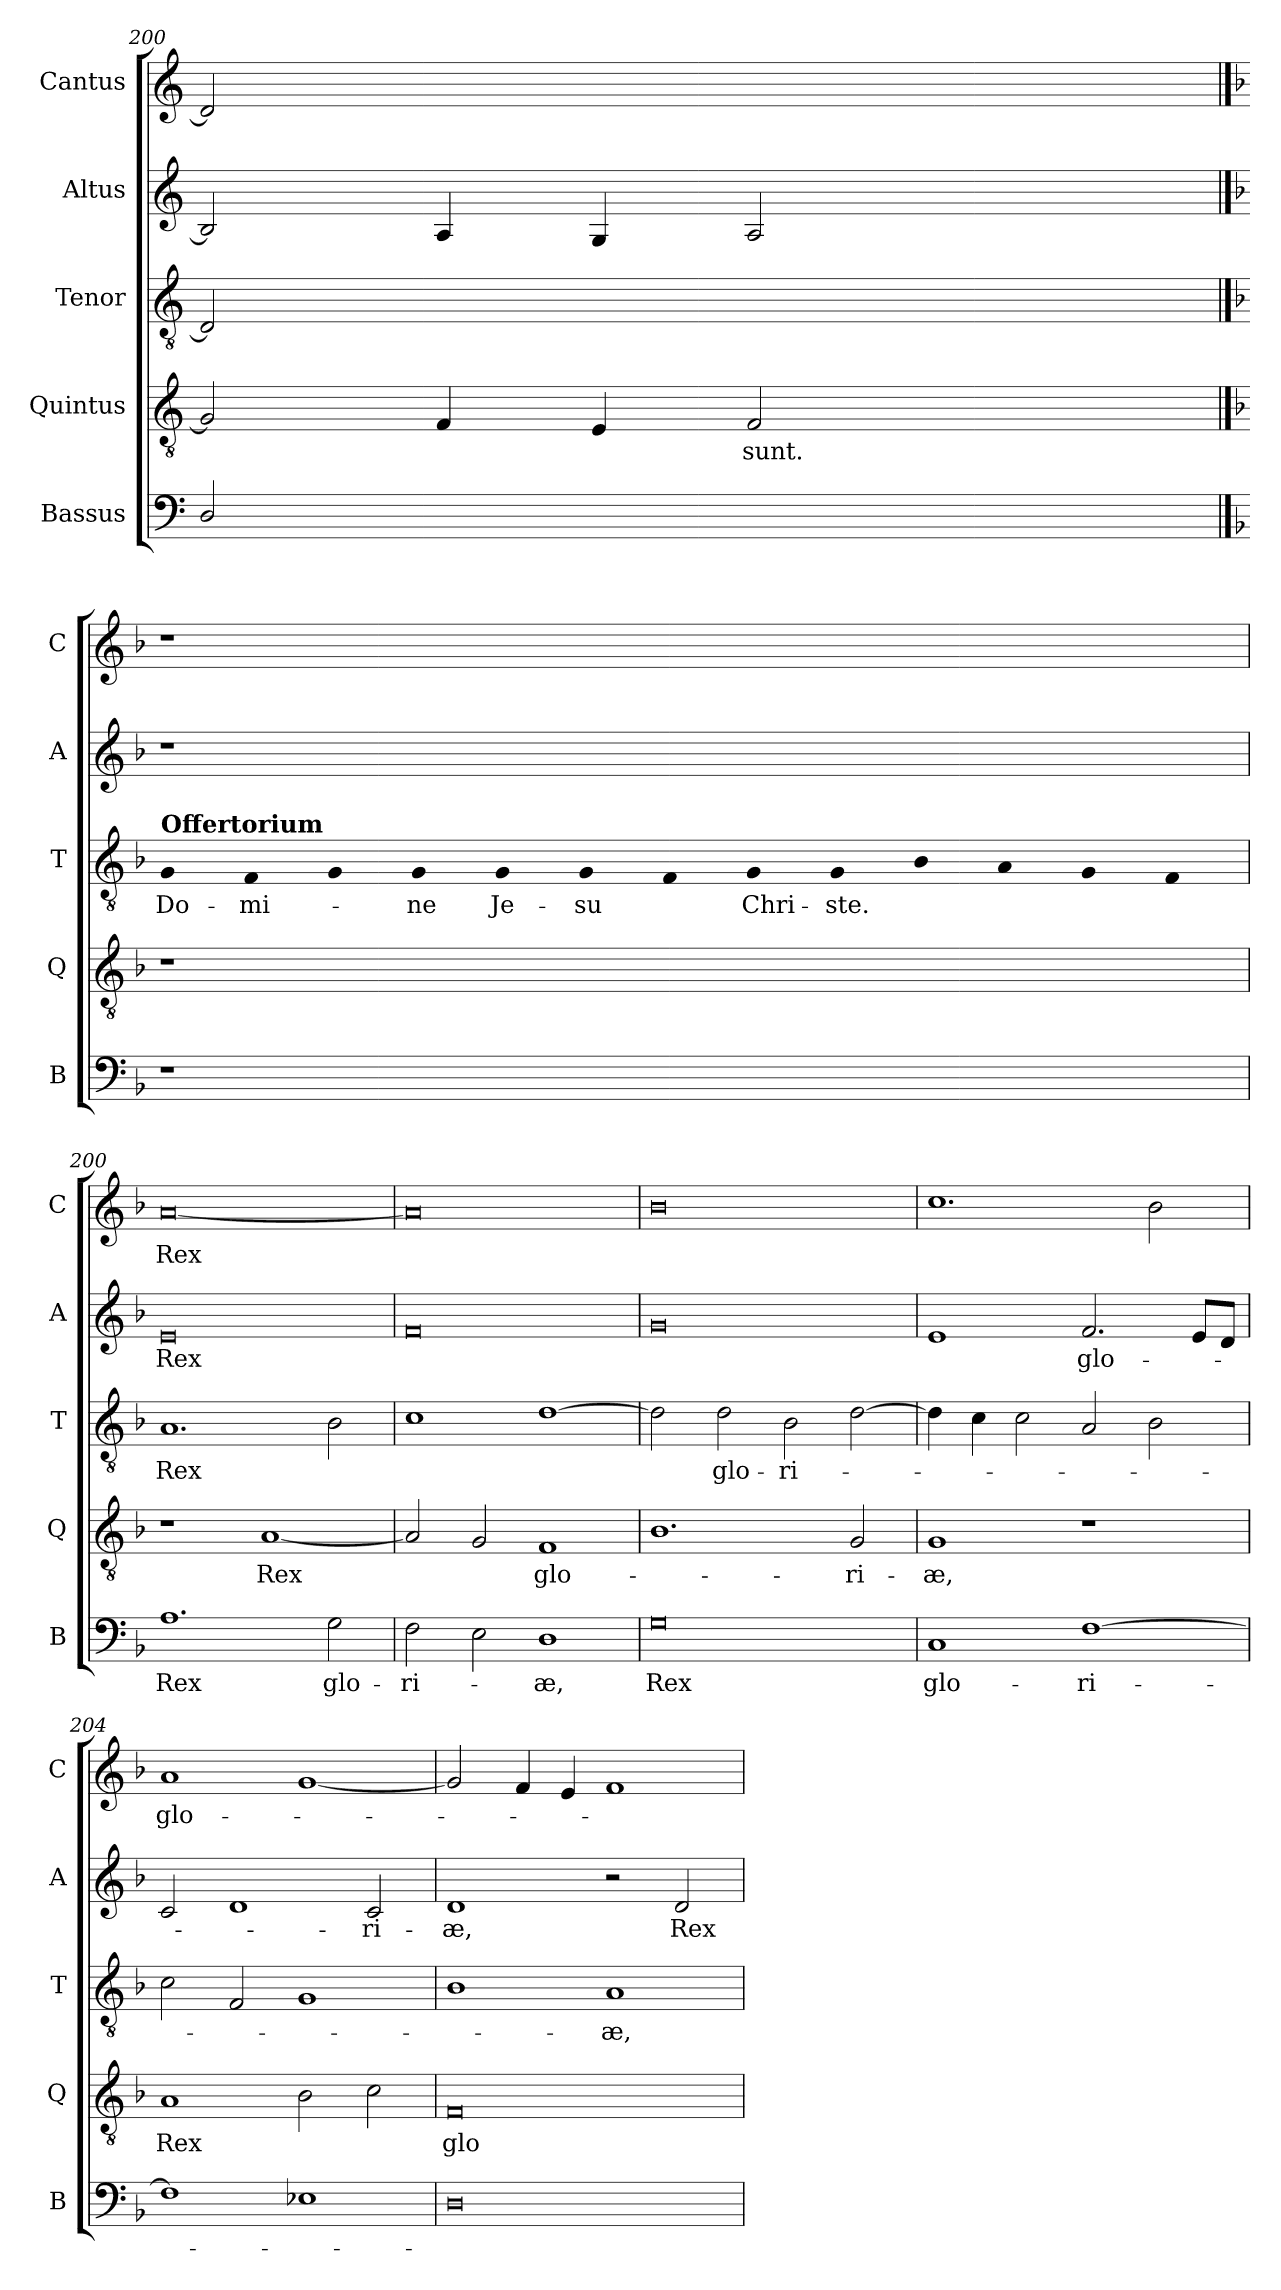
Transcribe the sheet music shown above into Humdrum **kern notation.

**kern	**text	**kern	**text	**kern	**text	**kern	**text	**kern	**text
*part5	*part5	*part4	*part4	*part3	*part3	*part2	*part2	*part1	*part1
*staff5	*staff5	*staff4	*staff4	*staff3	*staff3	*staff2	*staff2	*staff1	*staff1
*I"Bassus	*	*I"Quintus	*	*I"Tenor	*	*I"Altus	*	*I"Cantus	*
*I'B	*	*I'Q	*	*I'T	*	*I'A	*	*I'C	*
*clefF4	*	*clefGv2	*	*clefGv2	*	*clefG2	*	*clefG2	*
*k[]	*	*k[]	*	*k[]	*	*k[]	*	*k[]	*
*C:	*	*C:	*	*C:	*	*C:	*	*C:	*
=200	=200	=200	=200	=200	=200	=200	=200	=200	=200
2D/	.	2G/]	.	2D/]	.	2B/]	.	2d/]	.
2ryy	.	4F/	.	2ryy	.	4A/	.	2ryy	.
.	.	4E/	.	.	.	4G/	.	.	.
!	!	!	!LO:LY:b	!	!	!	!	!	!
1ryy	.	2F/	sunt.	1ryy	.	2A/	.	1ryy	.
.	.	2ryy	.	.	.	2ryy	.	.	.
!!LO:PB:g=z
==200X9	==200X9	==200X9	==200X9	==200X9	==200X9	==200X9	==200X9	==200X9	==200X9
*k[b-]	*	*k[b-]	*	*k[b-]	*	*k[b-]	*	*k[b-]	*
*F:	*	*F:	*	*F:	*	*F:	*	*F:	*
!	!	!	!	!LO:TX:a:B:t=Offertorium	!	!	!	!	!
!	!	!	!	!LO:N:head=solid	!LO:LY:b	!	!	!	!
1r	.	1r	.	1G	Do-	1r	.	1r	.
!	!	!	!	!LO:N:head=solid	!LO:LY:b	!	!	!	!
000.ryy	.	000.ryy	.	1F	-mi-	000.ryy	.	000.ryy	.
!	!	!	!	!LO:N:head=solid	!	!	!	!	!
.	.	.	.	1G	.	.	.	.	.
!	!	!	!	!LO:N:head=solid	!LO:LY:b	!	!	!	!
.	.	.	.	1G	-ne	.	.	.	.
!	!	!	!	!LO:N:head=solid	!LO:LY:b	!	!	!	!
.	.	.	.	1G	Je-	.	.	.	.
!	!	!	!	!LO:N:head=solid	!LO:LY:b	!	!	!	!
.	.	.	.	1G	-su	.	.	.	.
!	!	!	!	!LO:N:head=solid	!	!	!	!	!
.	.	.	.	1F	.	.	.	.	.
!	!	!	!	!LO:N:head=solid	!LO:LY:b	!	!	!	!
.	.	.	.	1G	Chri-	.	.	.	.
!	!	!	!	!LO:N:head=solid	!LO:LY:b	!	!	!	!
.	.	.	.	1G	-ste.	.	.	.	.
!	!	!	!	!LO:N:head=solid	!	!	!	!	!
.	.	.	.	1B-	.	.	.	.	.
!	!	!	!	!LO:N:head=solid	!	!	!	!	!
.	.	.	.	1A	.	.	.	.	.
!	!	!	!	!LO:N:head=solid	!	!	!	!	!
.	.	.	.	1G	.	.	.	.	.
!	!	!	!	!LO:N:head=solid	!	!	!	!	!
.	.	.	.	1F	.	.	.	.	.
!!LO:LB:g=z
=200X10	=200X10	=200X10	=200X10	=200X10	=200X10	=200X10	=200X10	=200X10	=200X10
!	!LO:LY:b	!	!	!	!LO:LY:b	!	!LO:LY:b	!	!LO:LY:b
1.A	Rex	1r	.	1.A	Rex	0e	Rex	[0a	Rex
!	!	!	!LO:LY:b	!	!	!	!	!	!
.	.	[1A	Rex	.	.	.	.	.	.
!	!LO:LY:b	!	!	!	!	!	!	!	!
2G\	glo-	.	.	2B-\	.	.	.	.	.
=201	=201	=201	=201	=201	=201	=201	=201	=201	=201
!	!LO:LY:b	!	!	!	!	!	!	!	!
2F\	-ri-	2A/]	.	1c	.	0f	.	0a]	.
2E\	.	2G/	.	.	.	.	.	.	.
!	!LO:LY:b	!	!LO:LY:b	!	!	!	!	!	!
1D	-æ,	1F	glo-	[1d	.	.	.	.	.
=202	=202	=202	=202	=202	=202	=202	=202	=202	=202
!	!LO:LY:b	!	!	!	!	!	!	!	!
0G	Rex	1.B-	.	2d\]	.	0g	.	0b-	.
!	!	!	!	!	!LO:LY:b	!	!	!	!
.	.	.	.	2d\	glo-	.	.	.	.
!	!	!	!	!	!LO:LY:b	!	!	!	!
.	.	.	.	2B-\	-ri-	.	.	.	.
!	!	!	!LO:LY:b	!	!	!	!	!	!
.	.	2G/	-ri-	[2d\	.	.	.	.	.
=203	=203	=203	=203	=203	=203	=203	=203	=203	=203
!	!LO:LY:b	!	!LO:LY:b	!	!	!	!	!	!
1C	glo-	1G	-æ,	4d\]	.	1e	.	1.cc	.
.	.	.	.	4c\	.	.	.	.	.
.	.	.	.	2c\	.	.	.	.	.
!	!LO:LY:b	!	!	!	!	!	!LO:LY:b	!	!
[1F	-ri-	1r	.	2A/	.	2.f/	glo-	.	.
.	.	.	.	2B-\	.	.	.	2b-\	.
.	.	.	.	.	.	8e/L	.	.	.
.	.	.	.	.	.	8d/J	.	.	.
=204	=204	=204	=204	=204	=204	=204	=204	=204	=204
!	!	!	!LO:LY:b	!	!	!	!	!	!LO:LY:b
1F]	.	1A	Rex	2c\	.	2c/	.	1a	glo-
.	.	.	.	2F/	.	1d	.	.	.
1E-X	.	2B-\	.	1G	.	.	.	[1g	.
!	!	!	!	!	!	!	!LO:LY:b	!	!
.	.	2c\	.	.	.	2c/	-ri-	.	.
=205	=205	=205	=205	=205	=205	=205	=205	=205	=205
!	!	!	!LO:LY:b	!	!	!	!LO:LY:b	!	!
0D	.	0F	glo-	1B-	.	1d	-æ,	2g/]	.
.	.	.	.	.	.	.	.	4f/	.
.	.	.	.	.	.	.	.	4e/	.
!	!	!	!	!	!LO:LY:b	!	!	!	!
.	.	.	.	1A	-æ,	2r	.	1f	.
!	!	!	!	!	!	!	!LO:LY:b	!	!
.	.	.	.	.	.	2d/	Rex	.	.
=	=	=	=	=	=	=	=	=	=
*-	*-	*-	*-	*-	*-	*-	*-	*-	*-
